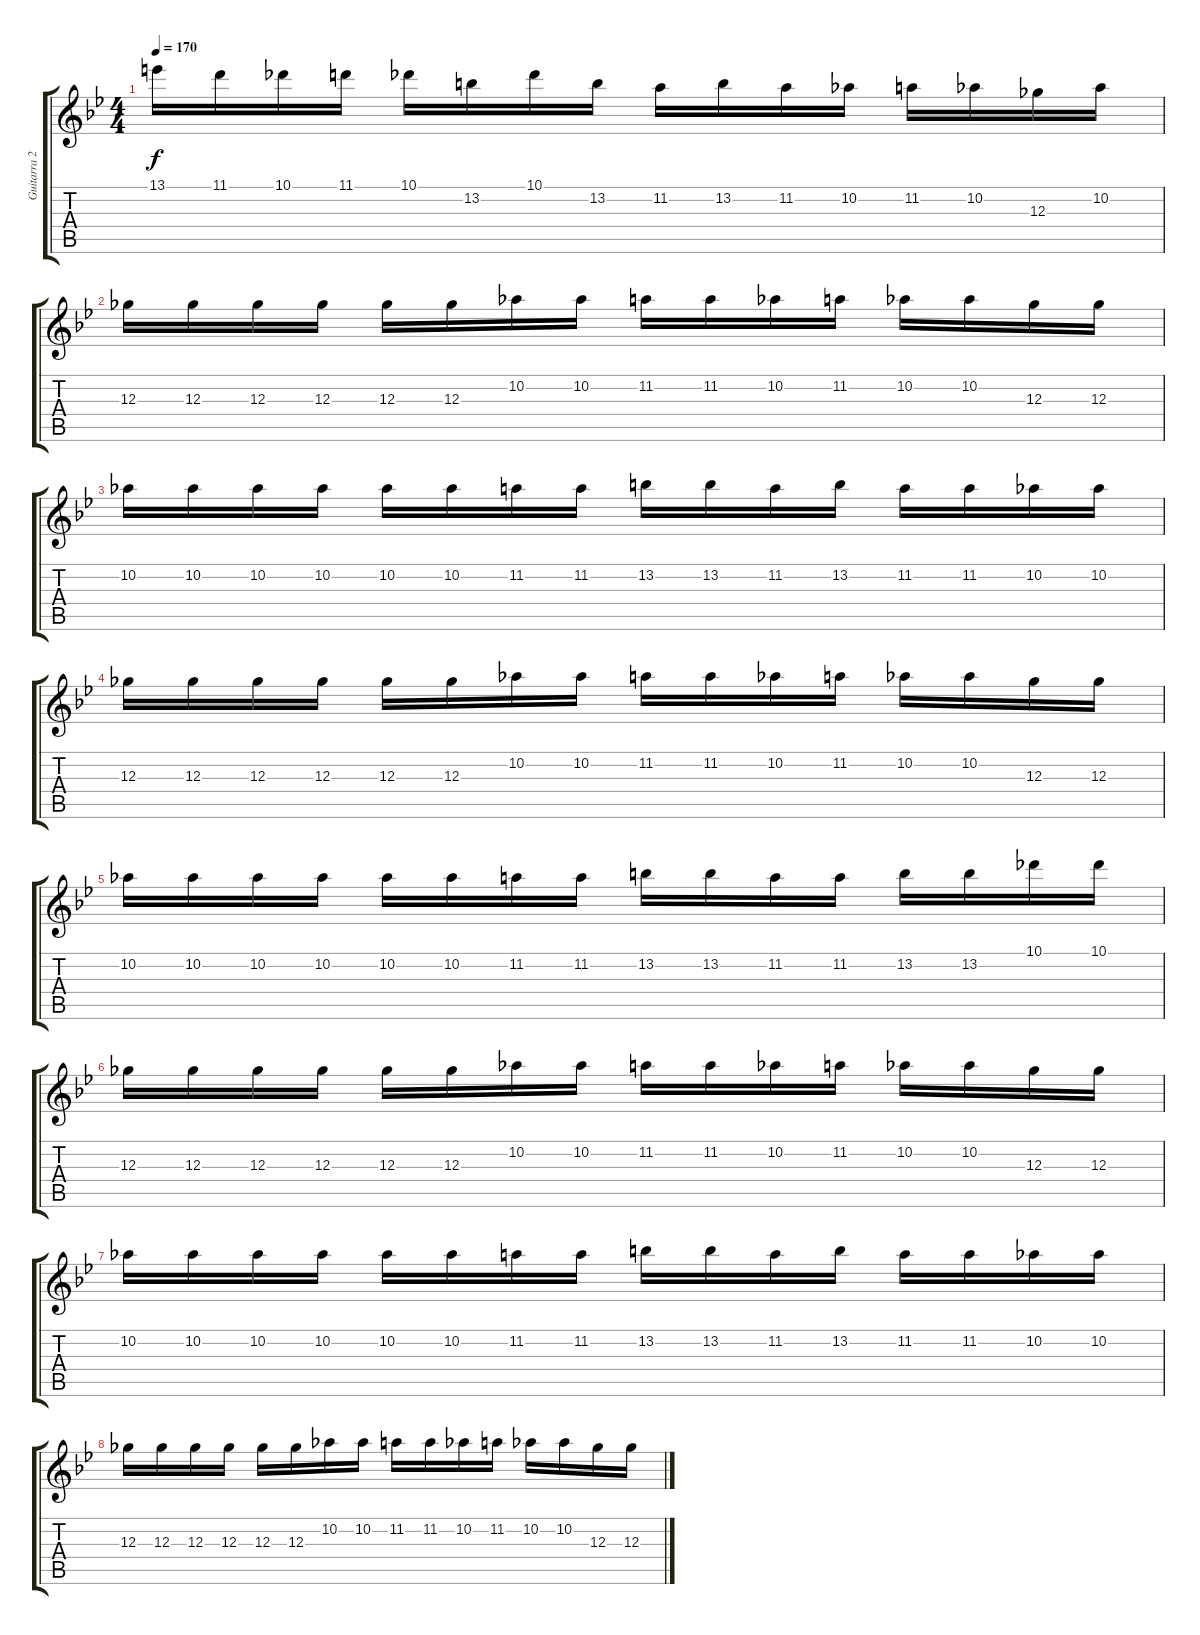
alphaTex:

\track ("Guitarra 2" "Guitarra 2") {instrument overdrivenguitar}
\staff {score tabs}
\tuning (Eb4 Bb3 Gb3 Db3 Ab2 Eb2) {hide}
\ts (4 4)
\tempo 170
\clef g2
\ks gminor
13.1.16{dy f} 11.1.16 10.1.16 11.1.16 10.1.16 13.2.16 10.1.16 13.2.16 11.2.16 13.2.16 11.2.16 10.2.16 11.2.16 10.2.16 12.3.16 10.2.16 |
12.3.16 12.3.16 12.3.16 12.3.16 12.3.16 12.3.16 10.2.16 10.2.16 11.2.16 11.2.16 10.2.16 11.2.16 10.2.16 10.2.16 12.3.16 12.3.16 |
10.2.16 10.2.16 10.2.16 10.2.16 10.2.16 10.2.16 11.2.16 11.2.16 13.2.16 13.2.16 11.2.16 13.2.16 11.2.16 11.2.16 10.2.16 10.2.16 |
12.3.16 12.3.16 12.3.16 12.3.16 12.3.16 12.3.16 10.2.16 10.2.16 11.2.16 11.2.16 10.2.16 11.2.16 10.2.16 10.2.16 12.3.16 12.3.16 |
10.2.16 10.2.16 10.2.16 10.2.16 10.2.16 10.2.16 11.2.16 11.2.16 13.2.16 13.2.16 11.2.16 11.2.16 13.2.16 13.2.16 10.1.16 10.1.16 |
12.3.16 12.3.16 12.3.16 12.3.16 12.3.16 12.3.16 10.2.16 10.2.16 11.2.16 11.2.16 10.2.16 11.2.16 10.2.16 10.2.16 12.3.16 12.3.16 |
10.2.16 10.2.16 10.2.16 10.2.16 10.2.16 10.2.16 11.2.16 11.2.16 13.2.16 13.2.16 11.2.16 13.2.16 11.2.16 11.2.16 10.2.16 10.2.16 |
12.3.16 12.3.16 12.3.16 12.3.16 12.3.16 12.3.16 10.2.16 10.2.16 11.2.16 11.2.16 10.2.16 11.2.16 10.2.16 10.2.16 12.3.16 12.3.16
